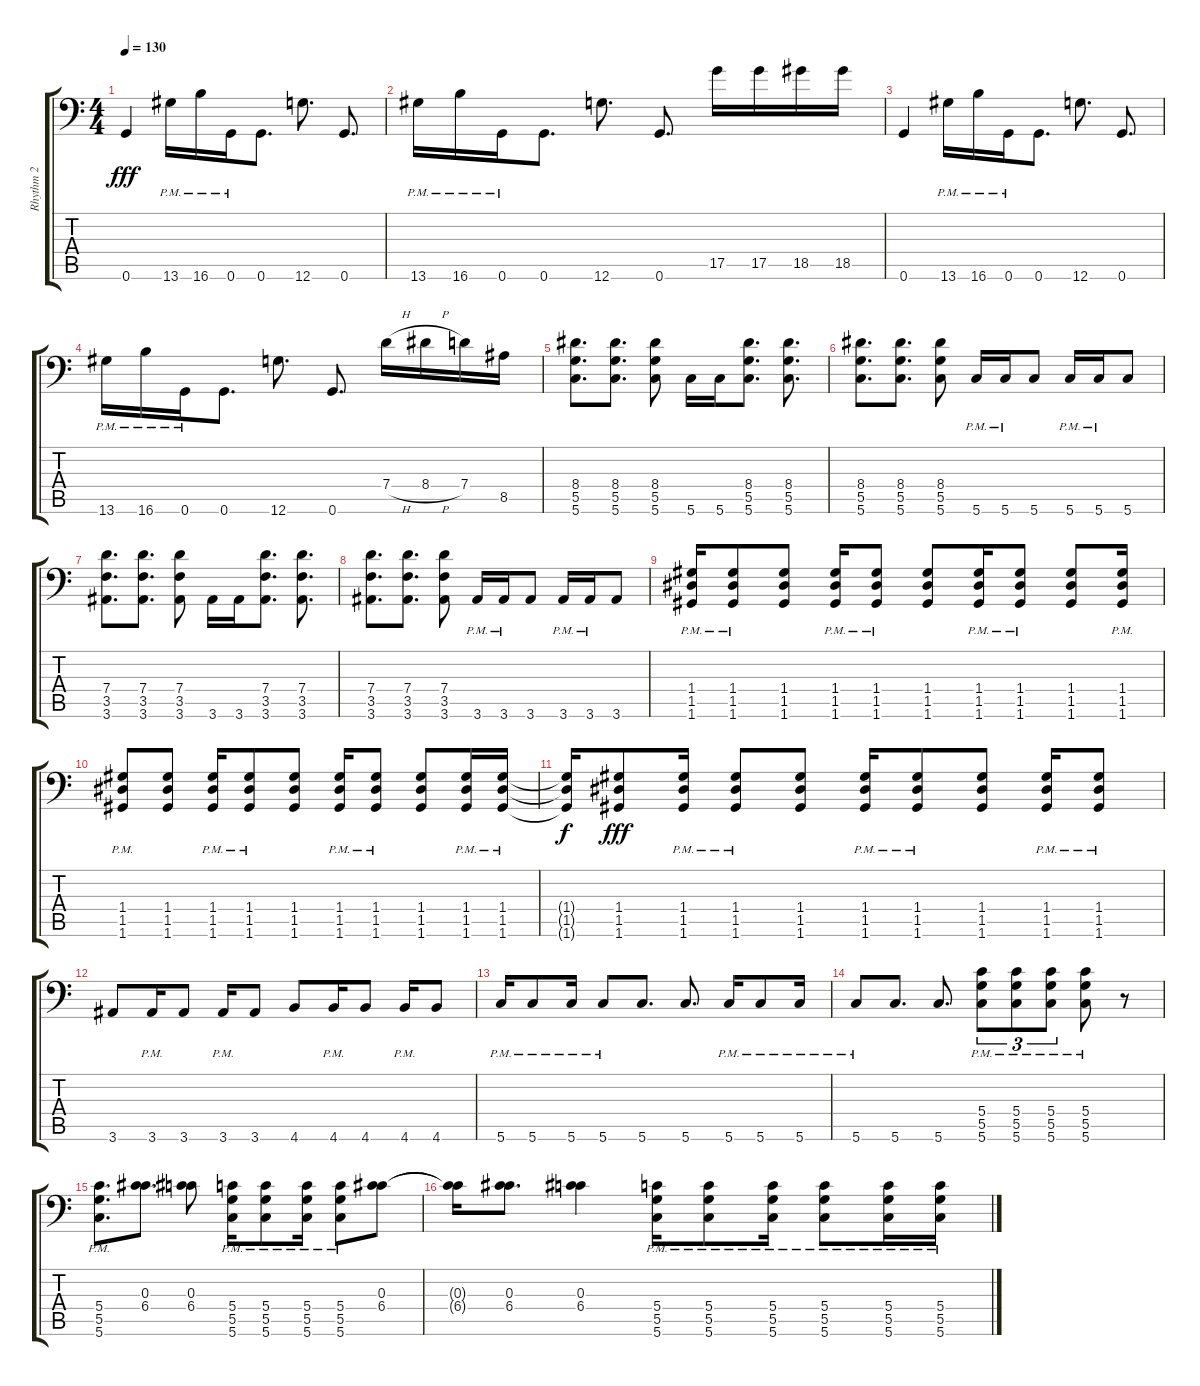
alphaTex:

\track ("Rhythm 2" "Rhythm 2") {instrument distortionguitar}
\staff {score tabs}
\tuning (A3 E3 C3 G2 D2 G1) {hide}
\ts (4 4)
\tempo 130
\clef f4
\ks c
0.6.4{dy fff} 13.6{pm}.16 16.6{pm}.16 0.6{pm}.16 0.6.8{d} 12.6.8{d} 0.6.8{d} |
13.6{pm}.16 16.6{pm}.16 0.6{pm}.16 0.6.8{d} 12.6.8{d} 0.6.8{d} 17.5.16 17.5.16 18.5.16 18.5.16 |
0.6.4 13.6{pm}.16 16.6{pm}.16 0.6{pm}.16 0.6.8{d} 12.6.8{d} 0.6.8{d} |
13.6{pm}.16 16.6{pm}.16 0.6{pm}.16 0.6.8{d} 12.6.8{d} 0.6.8{d} 7.4{h}.16 8.4{h}.16 7.4.16 8.5.16 |
(8.4 5.5 5.6).8{d} (8.4 5.5 5.6).8{d} (8.4 5.5 5.6).8 5.6.16 5.6.16 (8.4 5.5 5.6).8{d} (8.4 5.5 5.6).8{d} |
(8.4 5.5 5.6).8{d} (8.4 5.5 5.6).8{d} (8.4 5.5 5.6).8 5.6{pm}.16 5.6{pm}.16 5.6.8 5.6{pm}.16 5.6{pm}.16 5.6.8 |
(7.4 3.5 3.6).8{d} (7.4 3.5 3.6).8{d} (7.4 3.5 3.6).8 3.6.16 3.6.16 (7.4 3.5 3.6).8{d} (7.4 3.5 3.6).8{d} |
(7.4 3.5 3.6).8{d} (7.4 3.5 3.6).8{d} (7.4 3.5 3.6).8 3.6{pm}.16 3.6{pm}.16 3.6.8 3.6{pm}.16 3.6{pm}.16 3.6.8 |
(1.4{pm} 1.5{pm} 1.6{pm}).16 (1.4{pm} 1.5{pm} 1.6{pm}).8 (1.4 1.5 1.6).8 (1.4{pm} 1.5{pm} 1.6{pm}).16 (1.4{pm} 1.5{pm} 1.6{pm}).8 (1.4 1.5 1.6).8 (1.4{pm} 1.5{pm} 1.6{pm}).16 (1.4{pm} 1.5{pm} 1.6{pm}).8 (1.4 1.5 1.6).8 (1.4{pm} 1.5{pm} 1.6{pm}).16 |
(1.4{pm} 1.5{pm} 1.6{pm}).8 (1.4 1.5 1.6).8 (1.4{pm} 1.5{pm} 1.6{pm}).16 (1.4{pm} 1.5{pm} 1.6{pm}).8 (1.4 1.5 1.6).8 (1.4{pm} 1.5{pm} 1.6{pm}).16 (1.4{pm} 1.5{pm} 1.6{pm}).8 (1.4 1.5 1.6).8 (1.4{pm} 1.5{pm} 1.6{pm}).16 (1.4{pm} 1.5{pm} 1.6{pm}).16 |
(1.4{t} 1.5{t} 1.6{t}).16{dy f} (1.4 1.5 1.6).8{dy fff} (1.4{pm} 1.5{pm} 1.6{pm}).16 (1.4{pm} 1.5{pm} 1.6{pm}).8 (1.4 1.5 1.6).8 (1.4{pm} 1.5{pm} 1.6{pm}).16 (1.4{pm} 1.5{pm} 1.6{pm}).8 (1.4 1.5 1.6).8 (1.4{pm} 1.5{pm} 1.6{pm}).16 (1.4{pm} 1.5{pm} 1.6{pm}).8 |
3.6.8 3.6{pm}.16 3.6.8 3.6{pm}.16 3.6.8 4.6.8 4.6{pm}.16 4.6.8 4.6{pm}.16 4.6.8 |
5.6{pm}.16 5.6{pm}.8 5.6{pm}.16 5.6{pm}.8 5.6.8{d} 5.6.8{d} 5.6{pm}.16 5.6{pm}.8 5.6{pm}.16 |
5.6{pm}.8 5.6.8{d} 5.6.8{d} (5.4 5.5 5.6{pm}).8{tu (3 2)} (5.4 5.5 5.6{pm}).8{tu (3 2)} (5.4 5.5 5.6{pm}).8{tu (3 2)} (5.4 5.5 5.6{pm}).8 r.8 |
(5.4{pm} 5.5{pm} 5.6{pm}).8{d} (0.3 6.4).8{d} (0.3 6.4).8 (5.4{pm} 5.5{pm} 5.6{pm}).16 (5.4{pm} 5.5{pm} 5.6{pm}).8 (5.4{pm} 5.5{pm} 5.6{pm}).16 (5.4{pm} 5.5{pm} 5.6{pm}).8 (0.3 6.4).8 |
(0.3{t} 6.4{t}).16 (0.3 6.4).8{d} (0.3 6.4).4 (5.4{pm} 5.5{pm} 5.6{pm}).16 (5.4{pm} 5.5{pm} 5.6{pm}).8 (5.4{pm} 5.5{pm} 5.6{pm}).16 (5.4{pm} 5.5{pm} 5.6{pm}).8 (5.4{pm} 5.5{pm} 5.6{pm}).16 (5.4{pm} 5.5{pm} 5.6{pm}).16
